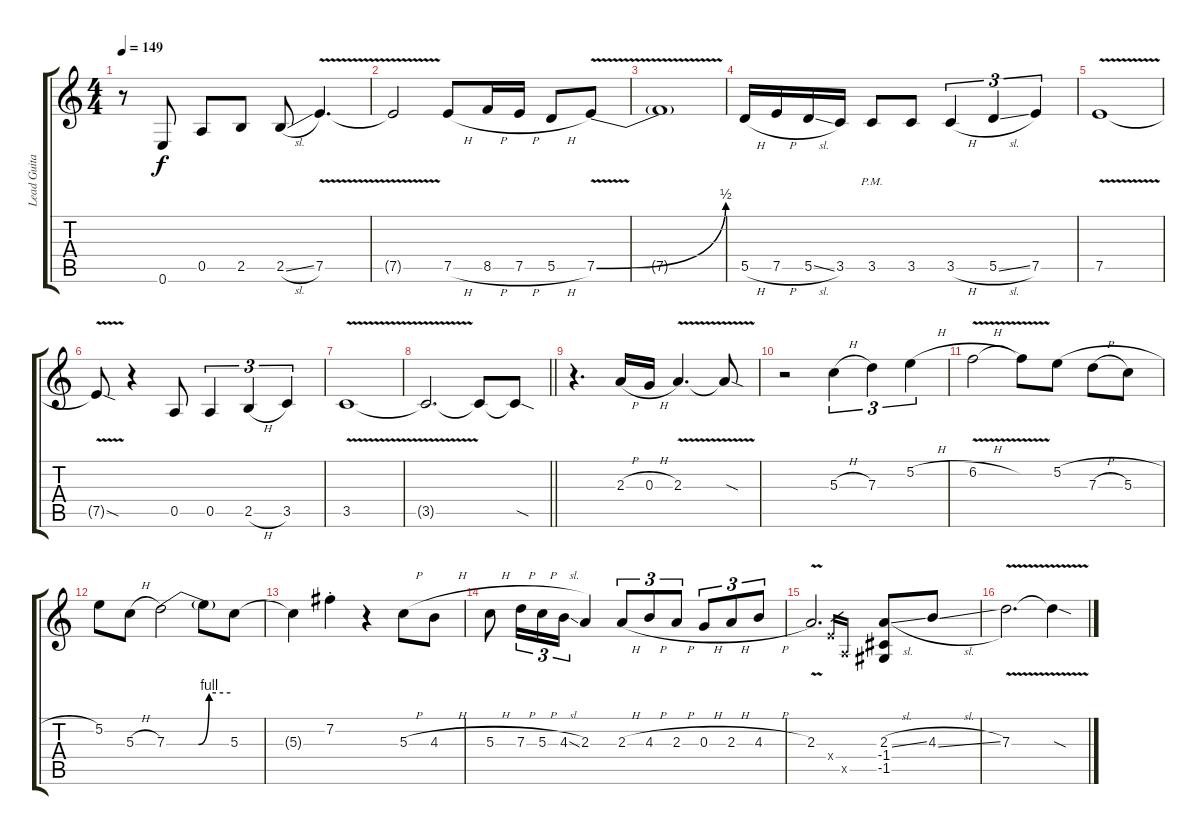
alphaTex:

\track ("Lead Guitar - clean" "Lead Guita") {instrument electricguitarclean}
\staff {score tabs}
\tuning (E4 B3 G3 D3 A2 E2) {hide}
\ts (4 4)
\tempo 149
\clef g2
\ks c
r.8{dy f} 0.6.8 0.5.8 2.5.8 2.5{sl}.8 7.5{v}.4{d} |
7.5{t}.2 7.5{h}.8 8.5{h}.16 7.5{h}.16 5.5{h}.8 7.5{be (bend 0 0 60 2) v}.8 |
7.5{t}.1 |
5.5{h}.16 7.5{h}.16 5.5{sl}.16 3.5.16 3.5{pm}.8 3.5.8 3.5{h}.4{tu (3 2)} 5.5{sl}.4{tu (3 2)} 7.5.4{tu (3 2)} |
7.5{v}.1 |
7.5{sod t}.8 r.4 0.5.8 0.5.4{tu (3 2)} 2.5{h}.4{tu (3 2)} 3.5.4{tu (3 2)} |
3.5{v}.1 |
\barLineRight lightlight
3.5{t}.2{d} 3.5{t}.8 3.5{sod t}.8 |
r.4{d} 2.3{h}.16 0.3{h}.16 2.3{v}.4{d} 2.3{sod t}.8 |
r.2 5.3{h}.4{tu (3 2)} 7.3.4{tu (3 2)} 5.2{h}.4{tu (3 2)} |
6.2{v h}.2 6.2{t}.8 5.2{h}.8 7.3{h}.8 5.3.8 |
5.2.8 5.3{h}.8 7.3{be (custom 0 0 30 0 40 4 60 4)}.2 7.3{t}.8 5.3.8 |
5.3{t}.4 7.2{st}.4 r.4 5.3{h}.8 4.3{h}.8 |
5.3{h}.8 7.3{h}.16{tu (3 2)} 5.3{h}.16{tu (3 2)} 4.3{sl}.16{tu (3 2)} 2.3.4 2.3{h}.8{tu (3 2) beam Up} 4.3{h}.8{tu (3 2) beam Up} 2.3{h}.8{tu (3 2) beam Up} 0.3{h}.8{tu (3 2)} 2.3{h}.8{tu (3 2)} 4.3{h}.8{tu (3 2)} |
2.3{v}.2{d} 2.4{x}.16{gr} 0.5{x}.16{gr} (2.3{sl} -1.4 -1.5).8 4.3{sl}.8 |
7.3{v}.2{d} 7.3{sod t}.4
